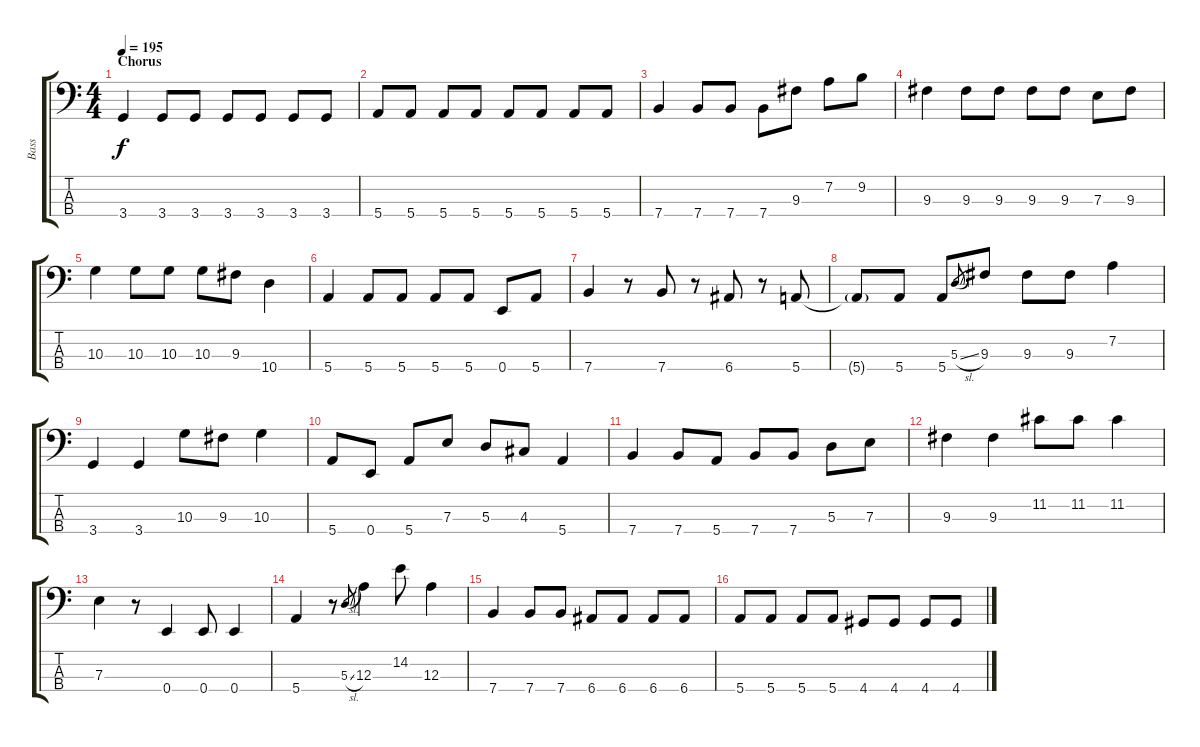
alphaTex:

\track ("Bass" "Bass") {instrument electricbassfinger}
\staff {score tabs}
\tuning (G2 D2 A1 E1) {hide}
\ts (4 4)
\section ("" "Chorus")
\tempo 195
\clef f4
\ks c
3.4.4{dy f} 3.4.8 3.4.8 3.4.8 3.4.8 3.4.8 3.4.8 |
5.4.8 5.4.8 5.4.8 5.4.8 5.4.8 5.4.8 5.4.8 5.4.8 |
7.4.4 7.4.8 7.4.8 7.4.8 9.3.8 7.2.8 9.2.8 |
9.3.4 9.3.8 9.3.8 9.3.8 9.3.8 7.3.8 9.3.8 |
10.3.4 10.3.8 10.3.8 10.3.8 9.3.8 10.4.4 |
5.4.4 5.4.8 5.4.8 5.4.8 5.4.8 0.4.8 5.4.8 |
7.4.4 r.8 7.4.8 r.8 6.4.8 r.8 5.4.8 |
5.4{g t}.8 5.4.8 5.4.8 5.3{sl}.8{gr} 9.3.8 9.3.8 9.3.8 7.2.4 |
3.4.4 3.4.4 10.3.8 9.3.8 10.3.4 |
5.4.8 0.4.8 5.4.8 7.3.8 5.3.8 4.3.8 5.4.4 |
7.4.4 7.4.8 5.4.8 7.4.8 7.4.8 5.3.8 7.3.8 |
9.3.4 9.3.4 11.2.8 11.2.8 11.2.4 |
7.3.4 r.8 0.4.4 0.4.8 0.4.4 |
5.4.4 r.8 5.3{sl}.8{gr} 12.3.4 14.2.8 12.3.4 |
7.4.4 7.4.8 7.4.8 6.4.8 6.4.8 6.4.8 6.4.8 |
5.4.8 5.4.8 5.4.8 5.4.8 4.4.8 4.4.8 4.4.8 4.4.8
